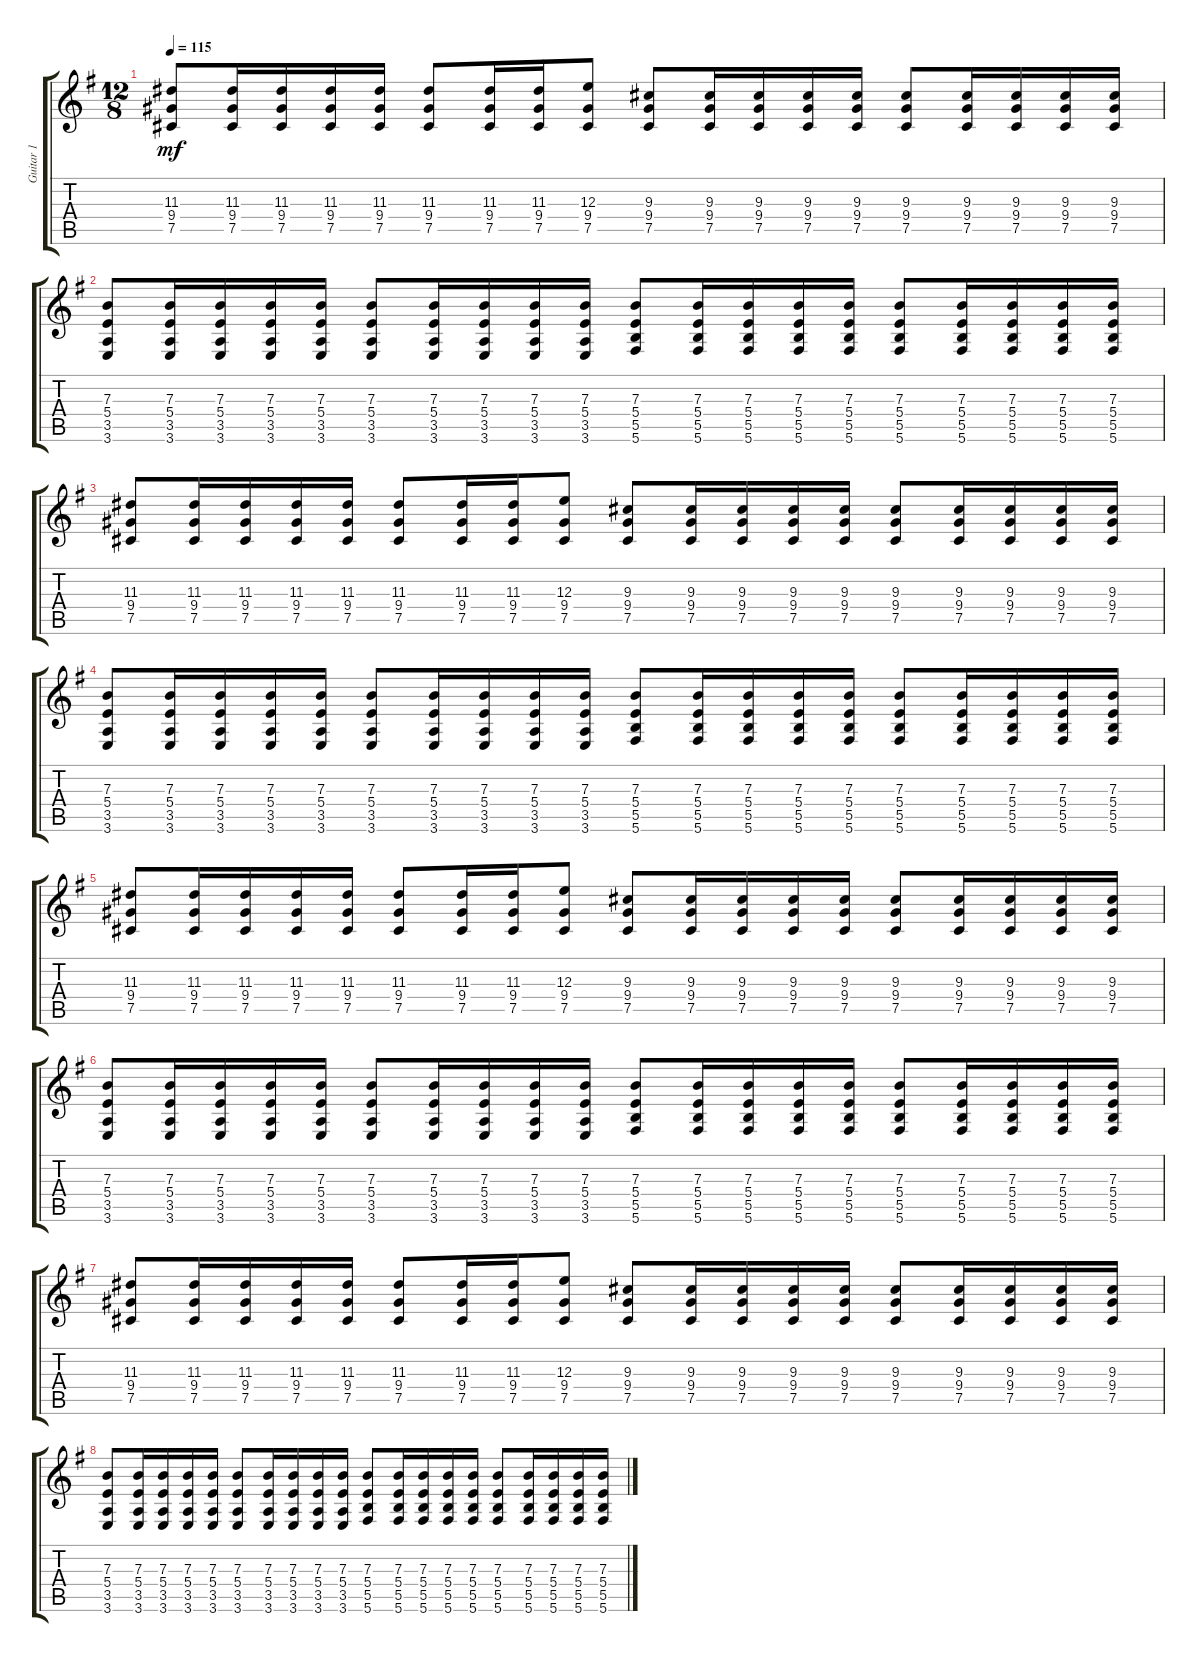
\track ("Guitar 1" "Guitar 1") {instrument distortionguitar}
\staff {score tabs}
\tuning (Db4 Ab3 E3 B2 Gb2 Db2) {hide}
\ts (12 8)
\tempo 115
\clef g2
\ks g
(11.3 9.4 7.5).8{dy mf} (11.3 9.4 7.5).16 (11.3 9.4 7.5).16 (11.3 9.4 7.5).16 (11.3 9.4 7.5).16 (11.3 9.4 7.5).8 (11.3 9.4 7.5).16 (11.3 9.4 7.5).16 (12.3 9.4 7.5).8 (9.3 9.4 7.5).8 (9.3 9.4 7.5).16 (9.3 9.4 7.5).16 (9.3 9.4 7.5).16 (9.3 9.4 7.5).16 (9.3 9.4 7.5).8 (9.3 9.4 7.5).16 (9.3 9.4 7.5).16 (9.3 9.4 7.5).16 (9.3 9.4 7.5).16 |
(7.3 5.4 3.5 3.6).8 (7.3 5.4 3.5 3.6).16 (7.3 5.4 3.5 3.6).16 (7.3 5.4 3.5 3.6).16 (7.3 5.4 3.5 3.6).16 (7.3 5.4 3.5 3.6).8 (7.3 5.4 3.5 3.6).16 (7.3 5.4 3.5 3.6).16 (7.3 5.4 3.5 3.6).16 (7.3 5.4 3.5 3.6).16 (7.3 5.4 5.5 5.6).8 (7.3 5.4 5.5 5.6).16 (7.3 5.4 5.5 5.6).16 (7.3 5.4 5.5 5.6).16 (7.3 5.4 5.5 5.6).16 (7.3 5.4 5.5 5.6).8 (7.3 5.4 5.5 5.6).16 (7.3 5.4 5.5 5.6).16 (7.3 5.4 5.5 5.6).16 (7.3 5.4 5.5 5.6).16 |
(11.3 9.4 7.5).8 (11.3 9.4 7.5).16 (11.3 9.4 7.5).16 (11.3 9.4 7.5).16 (11.3 9.4 7.5).16 (11.3 9.4 7.5).8 (11.3 9.4 7.5).16 (11.3 9.4 7.5).16 (12.3 9.4 7.5).8 (9.3 9.4 7.5).8 (9.3 9.4 7.5).16 (9.3 9.4 7.5).16 (9.3 9.4 7.5).16 (9.3 9.4 7.5).16 (9.3 9.4 7.5).8 (9.3 9.4 7.5).16 (9.3 9.4 7.5).16 (9.3 9.4 7.5).16 (9.3 9.4 7.5).16 |
(7.3 5.4 3.5 3.6).8 (7.3 5.4 3.5 3.6).16 (7.3 5.4 3.5 3.6).16 (7.3 5.4 3.5 3.6).16 (7.3 5.4 3.5 3.6).16 (7.3 5.4 3.5 3.6).8 (7.3 5.4 3.5 3.6).16 (7.3 5.4 3.5 3.6).16 (7.3 5.4 3.5 3.6).16 (7.3 5.4 3.5 3.6).16 (7.3 5.4 5.5 5.6).8 (7.3 5.4 5.5 5.6).16 (7.3 5.4 5.5 5.6).16 (7.3 5.4 5.5 5.6).16 (7.3 5.4 5.5 5.6).16 (7.3 5.4 5.5 5.6).8 (7.3 5.4 5.5 5.6).16 (7.3 5.4 5.5 5.6).16 (7.3 5.4 5.5 5.6).16 (7.3 5.4 5.5 5.6).16 |
(11.3 9.4 7.5).8 (11.3 9.4 7.5).16 (11.3 9.4 7.5).16 (11.3 9.4 7.5).16 (11.3 9.4 7.5).16 (11.3 9.4 7.5).8 (11.3 9.4 7.5).16 (11.3 9.4 7.5).16 (12.3 9.4 7.5).8 (9.3 9.4 7.5).8 (9.3 9.4 7.5).16 (9.3 9.4 7.5).16 (9.3 9.4 7.5).16 (9.3 9.4 7.5).16 (9.3 9.4 7.5).8 (9.3 9.4 7.5).16 (9.3 9.4 7.5).16 (9.3 9.4 7.5).16 (9.3 9.4 7.5).16 |
(7.3 5.4 3.5 3.6).8 (7.3 5.4 3.5 3.6).16 (7.3 5.4 3.5 3.6).16 (7.3 5.4 3.5 3.6).16 (7.3 5.4 3.5 3.6).16 (7.3 5.4 3.5 3.6).8 (7.3 5.4 3.5 3.6).16 (7.3 5.4 3.5 3.6).16 (7.3 5.4 3.5 3.6).16 (7.3 5.4 3.5 3.6).16 (7.3 5.4 5.5 5.6).8 (7.3 5.4 5.5 5.6).16 (7.3 5.4 5.5 5.6).16 (7.3 5.4 5.5 5.6).16 (7.3 5.4 5.5 5.6).16 (7.3 5.4 5.5 5.6).8 (7.3 5.4 5.5 5.6).16 (7.3 5.4 5.5 5.6).16 (7.3 5.4 5.5 5.6).16 (7.3 5.4 5.5 5.6).16 |
(11.3 9.4 7.5).8 (11.3 9.4 7.5).16 (11.3 9.4 7.5).16 (11.3 9.4 7.5).16 (11.3 9.4 7.5).16 (11.3 9.4 7.5).8 (11.3 9.4 7.5).16 (11.3 9.4 7.5).16 (12.3 9.4 7.5).8 (9.3 9.4 7.5).8 (9.3 9.4 7.5).16 (9.3 9.4 7.5).16 (9.3 9.4 7.5).16 (9.3 9.4 7.5).16 (9.3 9.4 7.5).8 (9.3 9.4 7.5).16 (9.3 9.4 7.5).16 (9.3 9.4 7.5).16 (9.3 9.4 7.5).16 |
(7.3 5.4 3.5 3.6).8 (7.3 5.4 3.5 3.6).16 (7.3 5.4 3.5 3.6).16 (7.3 5.4 3.5 3.6).16 (7.3 5.4 3.5 3.6).16 (7.3 5.4 3.5 3.6).8 (7.3 5.4 3.5 3.6).16 (7.3 5.4 3.5 3.6).16 (7.3 5.4 3.5 3.6).16 (7.3 5.4 3.5 3.6).16 (7.3 5.4 5.5 5.6).8 (7.3 5.4 5.5 5.6).16 (7.3 5.4 5.5 5.6).16 (7.3 5.4 5.5 5.6).16 (7.3 5.4 5.5 5.6).16 (7.3 5.4 5.5 5.6).8 (7.3 5.4 5.5 5.6).16 (7.3 5.4 5.5 5.6).16 (7.3 5.4 5.5 5.6).16 (7.3 5.4 5.5 5.6).16
